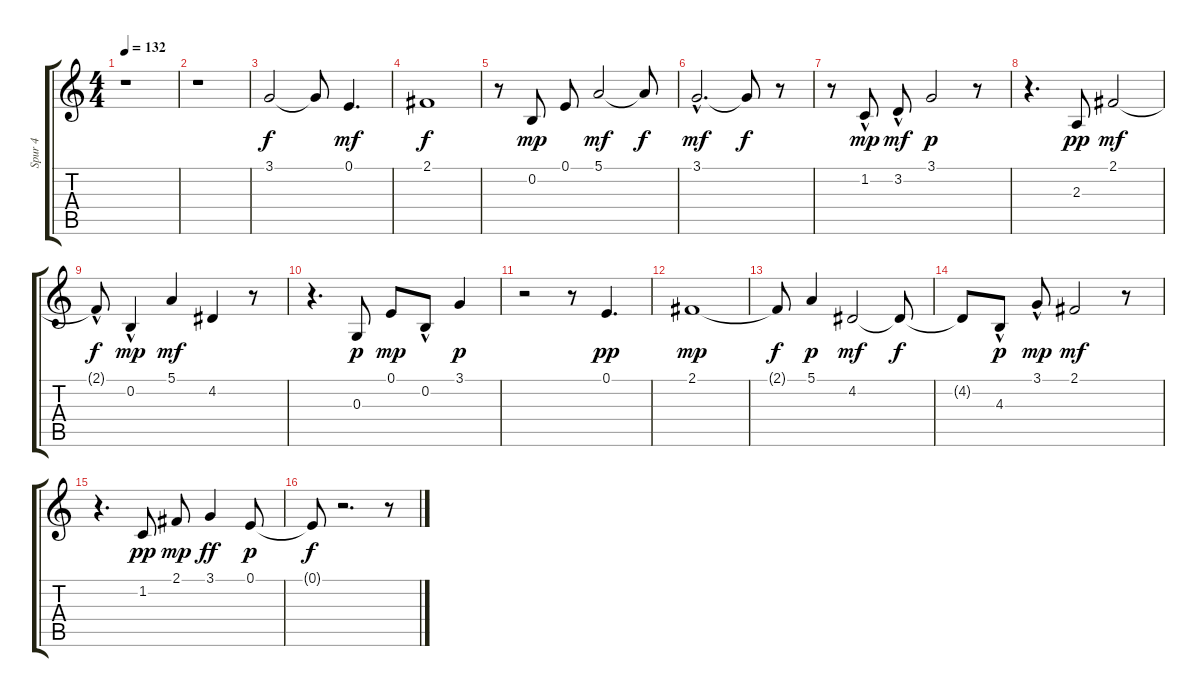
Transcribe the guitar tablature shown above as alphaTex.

\track ("Spur 4" "Spur 4") {instrument acousticgrandpiano}
\staff {score tabs}
\tuning (E4 B3 G3 D3 A2 E2) {hide}
\ts (4 4)
\tempo 132
\clef g2
\ks c
r.1{dy mf} |
r.1 |
3.1.2{dy f} 3.1{t}.8 0.1.4{d dy mf} |
2.1.1{dy f} |
r.8 0.2.8{dy mp} 0.1.8 5.1.2{dy mf} 5.1{t}.8{dy f} |
3.1{hac}.2{d dy mf} 3.1{t}.8{dy f} r.8 |
r.8 1.2{hac}.8{dy mp} 3.2{hac}.8{dy mf} 3.1.2{dy p} r.8 |
r.4{d} 2.3.8{dy pp} 2.1.2{dy mf} |
2.1{hac t}.8{dy f} 0.2{hac}.4{dy mp} 5.1.4{dy mf} 4.2.4 r.8 |
r.4{d} 0.3.8{dy p} 0.1.8{dy mp} 0.2{hac}.8 3.1.4{dy p} |
r.2 r.8 0.1.4{d dy pp} |
2.1.1{dy mp} |
2.1{t}.8{dy f} 5.1.4{dy p} 4.2.2{dy mf} 4.2{t}.8{dy f} |
4.2{t}.8 4.3{hac}.8{dy p} 3.1{hac}.8{dy mp} 2.1.2{dy mf} r.8 |
r.4{d} 1.2.8{dy pp} 2.1.8{dy mp} 3.1.4{dy ff} 0.1.8{dy p} |
0.1{t}.8{dy f} r.2{d} r.8
